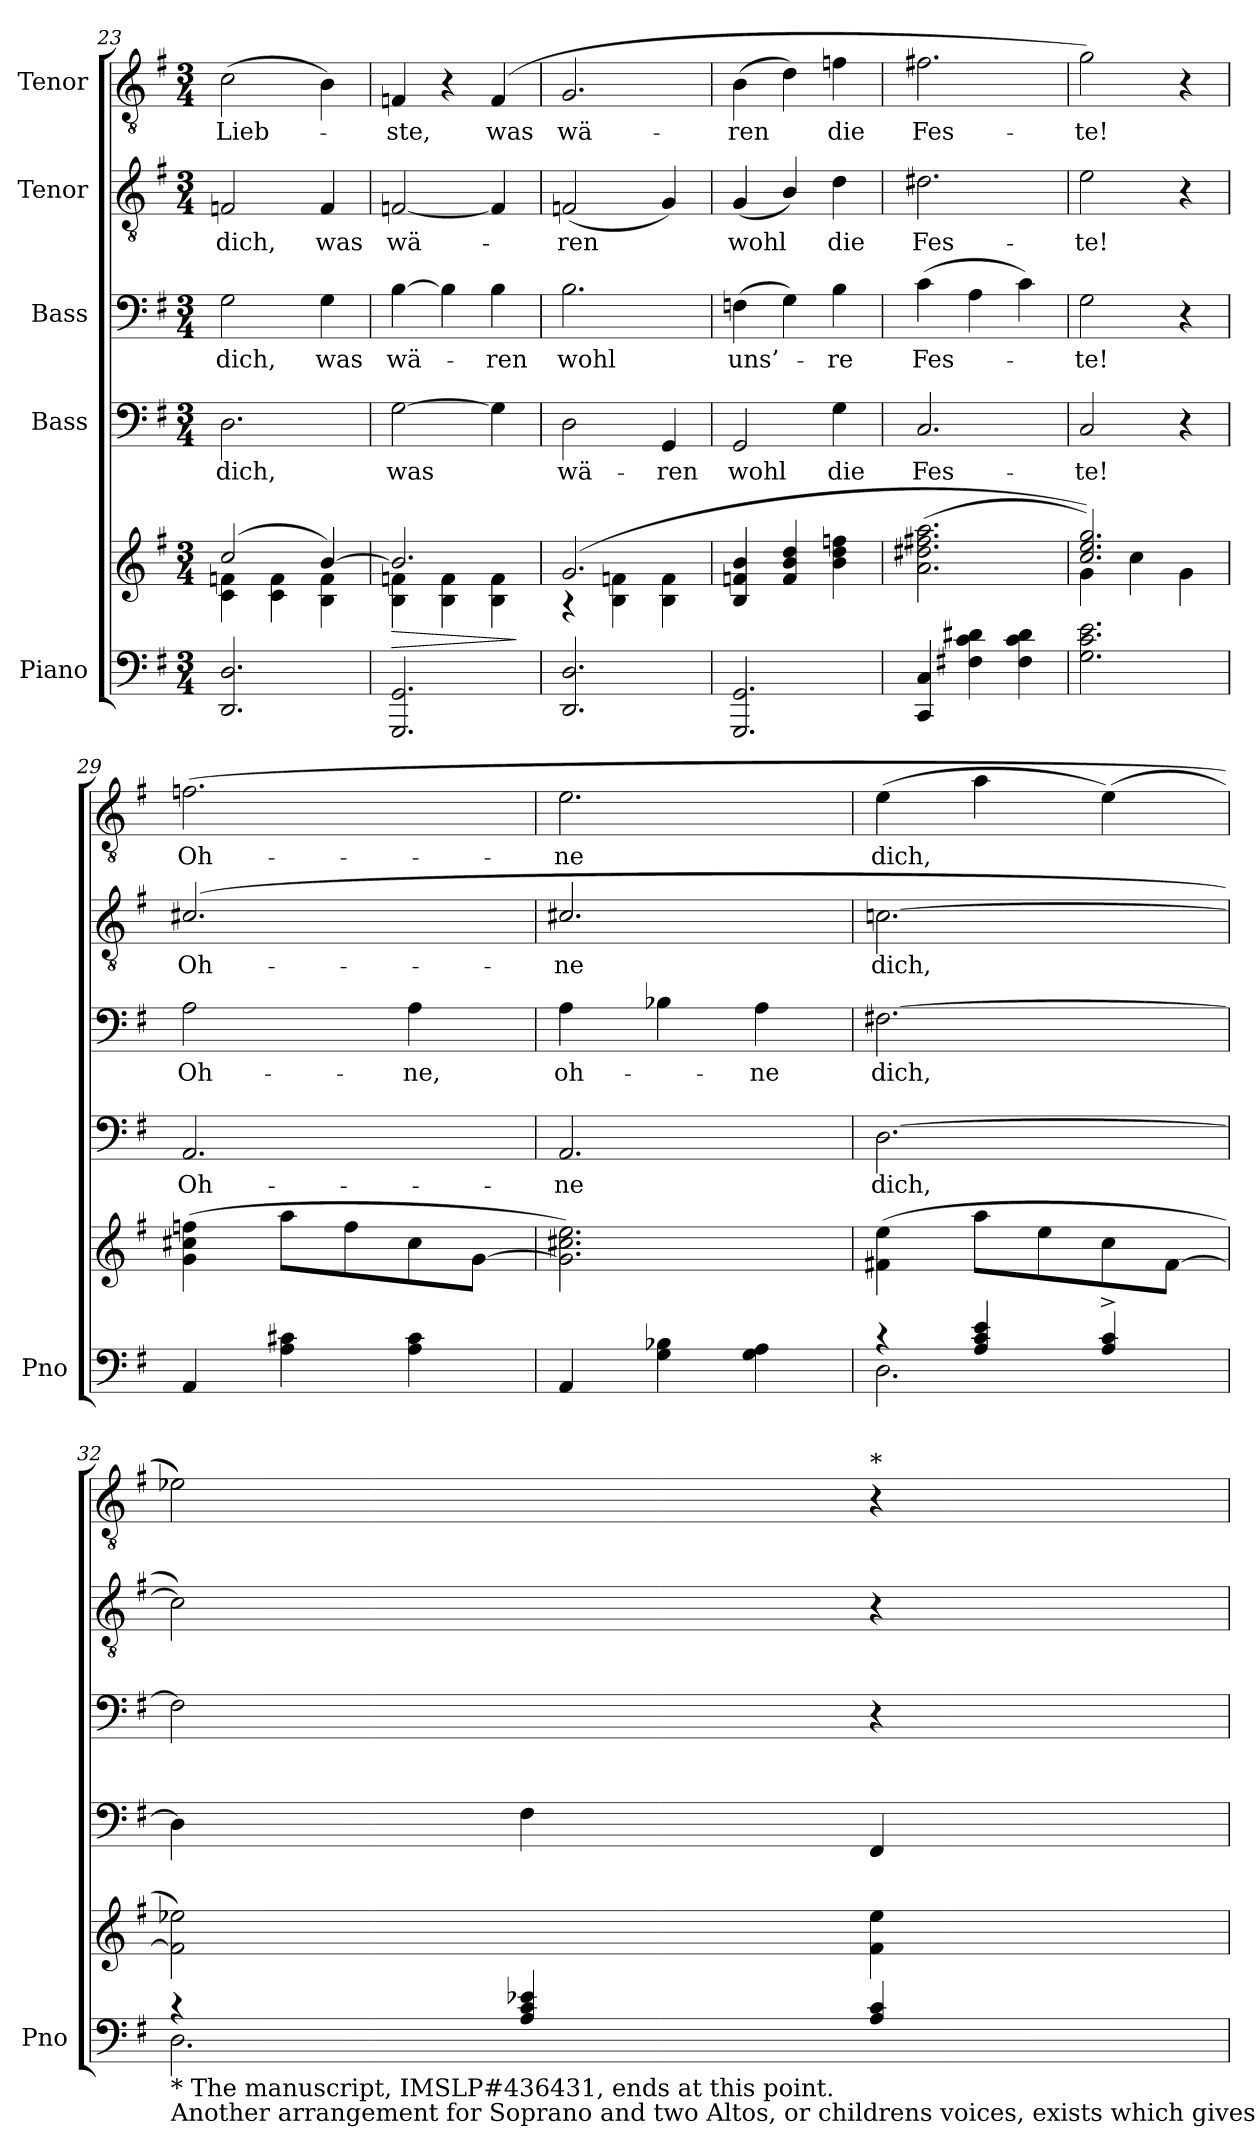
**kern	**kern	**dynam	**kern	**text	**kern	**text	**kern	**text	**kern	**text
*part5	*part5	*part5	*part4	*part4	*part3	*part3	*part2	*part2	*part1	*part1
*staff6	*staff5	*staff5/6	*staff4	*staff4	*staff3	*staff3	*staff2	*staff2	*staff1	*staff1
*I"Piano	*	*	*I"Bass	*	*I"Bass	*	*I"Tenor	*	*I"Tenor	*
*I'Pno	*	*	*	*	*	*	*	*	*	*
*clefF4	*clefG2	*	*clefF4	*	*clefF4	*	*clefGv2	*	*clefGv2	*
*k[f#]	*k[f#]	*	*k[f#]	*	*k[f#]	*	*k[f#]	*	*k[f#]	*
*M3/4	*M3/4	*	*M3/4	*	*M3/4	*	*M3/4	*	*M3/4	*
=23	=23	=23	=23	=23	=23	=23	=23	=23	=23	=23
*	*^	*	*	*	*	*	*	*	*	*
!	!	!	!	!	!LO:LY:b	!	!LO:LY:b	!	!LO:LY:b	!	!LO:LY:b
2.DD/ 2.D/	(2cc/	4c\ 4fn\	.	2.D\	dich,	2G\	dich,	2Fn/	dich,	(2c\	Lieb-
.	.	4c\ 4f\	.	.	.	.	.	.	.	.	.
!	!	!	!	!	!	!	!LO:LY:b	!	!LO:LY:b	!	!
.	[4b/)	4B\ 4f\	.	.	.	4G\	was	4F/	was	4B\)	.
=24	=24	=24	=24	=24	=24	=24	=24	=24	=24	=24	=24
!	!	!	!LO:HP:b	!	!LO:LY:b	!	!LO:LY:b	!	!LO:LY:b	!	!LO:LY:b
2.GGG/ 2.GG/	2.b/]	4B\ 4fn\	>	[2G\	was	[4B\	wä-	[2Fn/	wä-	4Fn/	-ste,
.	.	4B\ 4f\	.	.	.	4B\]	.	.	.	4r	.
!	!	!	!	!	!	!	!LO:LY:b	!	!	!	!LO:LY:b
.	.	4B\ 4f\	.	4G\]	.	4B\	-ren	4F/]	.	(4F/	was
*	*v	*v	*	*	*	*	*	*	*	*	*
.	.	]	.	.	.	.	.	.	.	.
=25	=25	=25	=25	=25	=25	=25	=25	=25	=25	=25
*	*^	*	*	*	*	*	*	*	*	*
!	!	!	!	!	!LO:LY:b	!	!LO:LY:b	!	!LO:LY:b	!	!LO:LY:b
2.DD/ 2.D/	(2.g/	4r	.	2D\	wä-	2.B\	wohl	(2Fn/	-ren	2.G/	wä-
.	.	4B\ 4fn\	.	.	.	.	.	.	.	.	.
!	!	!	!	!	!LO:LY:b	!	!	!	!	!	!
.	.	4B\ 4f\	.	4GG/	-ren	.	.	4G/)	.	.	.
=26	=26	=26	=26	=26	=26	=26	=26	=26	=26	=26	=26
!	!	!	!	!	!LO:LY:b	!	!LO:LY:b	!	!LO:LY:b	!	!LO:LY:b
*	*v	*v	*	*	*	*	*	*	*	*	*
2.GGG/ 2.GG/	4B/ 4fn/ 4b/	.	2GG/	wohl	(4Fn\	uns’-	(4G/	wohl	(4B\	-ren
.	4f/ 4b/ 4dd/	.	.	.	4G\)	.	4B/)	.	4d\)	.
!	!	!	!	!LO:LY:b	!	!LO:LY:b	!	!LO:LY:b	!	!LO:LY:b
.	4b\ 4dd\ 4ffn\	.	4G\	die	4B\	-re	4d\	die	4fn\	die
=27	=27	=27	=27	=27	=27	=27	=27	=27	=27	=27
!	!	!	!	!LO:LY:b	!	!LO:LY:b	!	!LO:LY:b	!	!LO:LY:b
4CC/ 4C/	(2.a\ 2.dd#X\ 2.ff#X\ 2.aa\	.	2.C/	Fes-	(4c\	Fes-	2.d#X\	Fes-	2.f#X\	Fes-
4F#X\ 4c\ 4d#X\	.	.	.	.	4A\	.	.	.	.	.
4F#\ 4c\ 4d#\	.	.	.	.	4c\)	.	.	.	.	.
=28	=28	=28	=28	=28	=28	=28	=28	=28	=28	=28
*	*^	*	*	*	*	*	*	*	*	*
!	!	!	!	!	!LO:LY:b	!	!LO:LY:b	!	!LO:LY:b	!	!LO:LY:b
2.G\ 2.c\ 2.e\	2.cc/ 2.ee/ 2.gg/))	4g\	.	2C/	-te!	2G\	-te!	2e\	-te!	2g\)	-te!
.	.	4cc\	.	.	.	.	.	.	.	.	.
.	.	4g\	.	4r	.	4r	.	4r	.	4r	.
=29	=29	=29	=29	=29	=29	=29	=29	=29	=29	=29	=29
!	!	!	!	!	!LO:LY:b	!	!LO:LY:b	!	!LO:LY:b	!	!LO:LY:b
*	*v	*v	*	*	*	*	*	*	*	*	*
4AA/	(4g\ 4cc#X\ 4ffn\	.	2.AA/	Oh-	2A\	Oh-	(2.c#X/	Oh-	(2.fn\	Oh-
4A\ 4c#X\	8aa\L	.	.	.	.	.	.	.	.	.
.	8ff\	.	.	.	.	.	.	.	.	.
!	!	!	!	!	!	!LO:LY:b	!	!	!	!
4A\ 4c#\	8cc#\	.	.	.	4A\	-ne,	.	.	.	.
.	[<8g\J	.	.	.	.	.	.	.	.	.
=30	=30	=30	=30	=30	=30	=30	=30	=30	=30	=30
!	!	!	!	!LO:LY:b	!	!LO:LY:b	!	!LO:LY:b	!	!LO:LY:b
4AA/	2.g\] 2.cc#X\ 2.ee\)	.	2.AA/	-ne	4A\	oh-	2.c#X/	-ne	2.e\	-ne
4G\ 4B-X\	.	.	.	.	4B-X\	.	.	.	.	.
!	!	!	!	!	!	!LO:LY:b	!	!	!	!
4G\ 4A\	.	.	.	.	4A\	-ne	.	.	.	.
=31	=31	=31	=31	=31	=31	=31	=31	=31	=31	=31
*^	*	*	*	*	*	*	*	*	*	*
!	!	!	!	!	!LO:LY:b	!	!LO:LY:b	!	!LO:LY:b	!	!LO:LY:b
4r	2.D\	(4f#X\ 4ee\	.	[2.D\	-dich,	[2.F#X\	dich,	[2.cn\	-dich,	(4e\	-dich,
4A/ 4c/ 4e/	.	8aa\L	.	.	.	.	.	.	.	4a\	.
.	.	8ee\	.	.	.	.	.	.	.	.	.
4A/^ 4c/^	.	8cc\	.	.	.	.	.	.	.	(4e\)	.
.	.	[<8f#\J	.	.	.	.	.	.	.	.	.
!!LO:LB:g=z
=32	=32	=32	=32	=32	=32	=32	=32	=32	=32	=32	=32
!LO:TX:b:t=* The manuscript, IMSLP#436431, ends at this point.	!	!	!	!	!	!	!	!	!	!	!
!LO:TX:b:t=Another arrangement for Soprano and two Altos, or childrens voices, exists which gives some idea how the piece finishes.	!	!	!	!	!	!	!	!	!	!	!
4r	2.D\	2f#\] 2ee-X\)	.	4D\]	.	2F#\]	.	2c\])	.	2e-X\))	.
4A/ 4c/ 4e-X/	.	.	.	4F#\	.	.	.	.	.	.	.
!	!	!	!	!	!	!	!	!	!	!LO:TX:a:t=*	!
4A/ 4c/	.	4f#\ 4ee-\	.	4FF#/	.	4r	.	4r	.	4r	.
*v	*v	*	*	*	*	*	*	*	*	*	*
=	=	=	=	=	=	=	=	=	=	=
*-	*-	*-	*-	*-	*-	*-	*-	*-	*-	*-
